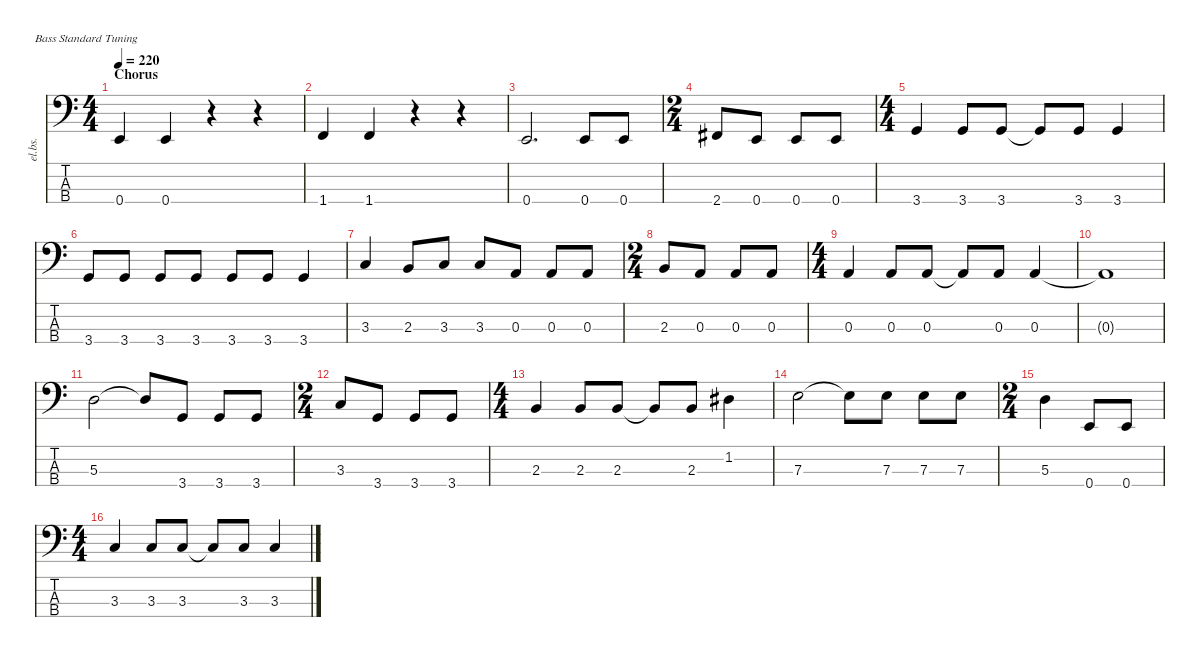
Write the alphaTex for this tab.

\defaultSystemsLayout 4
\hideDynamics
\bracketExtendMode nobrackets
\track ("Burton" "el.bs.") {instrument electricbassfinger}
\staff {score tabs}
\tuning (G2 D2 A1 E1)
\ts (4 4)
\section ("" "Chorus")
\tempo 220
\clef f4
\ks c
0.4.4{dy f} 0.4.4 r.4 r.4 |
1.4.4 1.4.4 r.4 r.4 |
0.4.2{d} 0.4.8 0.4.8 |
\ts (2 4)
2.4{acc #}.8 0.4.8 0.4.8 0.4.8 |
\ts (4 4)
3.4.4 3.4.8 3.4.8 3.4{t}.8 3.4.8 3.4.4 |
3.4.8 3.4.8 3.4.8 3.4.8 3.4.8 3.4.8 3.4.4 |
3.3.4 2.3.8 3.3.8 3.3.8 0.3.8 0.3.8 0.3.8 |
\ts (2 4)
2.3.8 0.3.8 0.3.8 0.3.8 |
\ts (4 4)
0.3.4 0.3.8 0.3.8 0.3{t}.8 0.3.8 0.3.4 |
0.3{t}.1 |
5.3.2 5.3{t}.8 3.4.8 3.4.8 3.4.8 |
\ts (2 4)
3.3.8 3.4.8 3.4.8 3.4.8 |
\ts (4 4)
2.3.4 2.3.8 2.3.8 2.3{t}.8 2.3.8 1.2{acc #}.4 |
7.3.2 7.3{t}.8 7.3.8 7.3.8 7.3.8 |
\ts (2 4)
5.3.4 0.4.8 0.4.8 |
\ts (4 4)
3.3.4 3.3.8 3.3.8 3.3{t}.8 3.3.8 3.3.4
